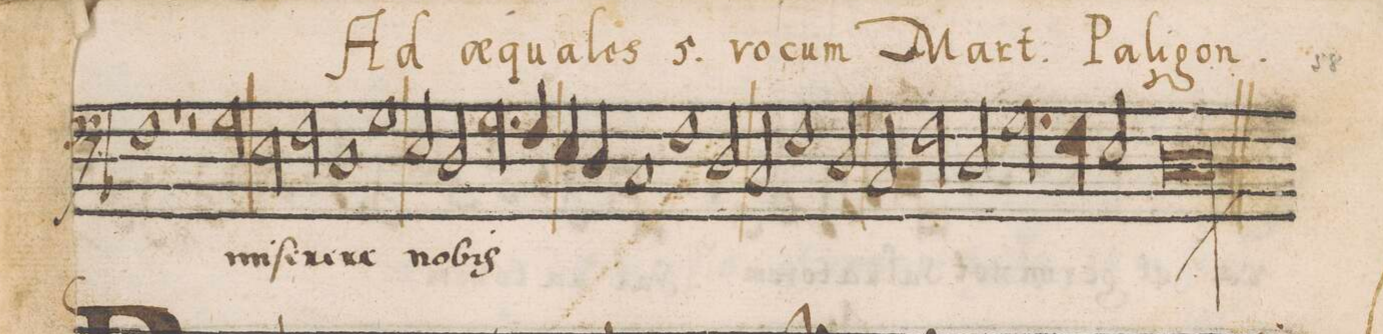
**kern	**text
*I"BASSVS	*
*clefF4	*
*k[b-]	*
*met(C|)	*
*M2/1	*
1F\	.
=54-	=54-
1r	.
2r	.
2G\	mi-
=55-	=55-
2E\	-ſe-
2F\	-re-
1D\	-re
=56-	=56-
1G\	.
2E/	no-
2D/	-bis
=57-	=57-
2.G\	.
4F/	.
4E/	.
4D/	.
1C/	.
=58-	=58-
1F\	.
2D/	.
=59-	=59-
2C/	.
1F\	.
2D/	.
=60-	=60-
2C/	.
2F\	.
2D/	.
2.G\	.
=61-	=61-
4F\	.
2E/	.
[1D\l	.
=62-	=62-
0D\]	.
==	==
*-	*-
